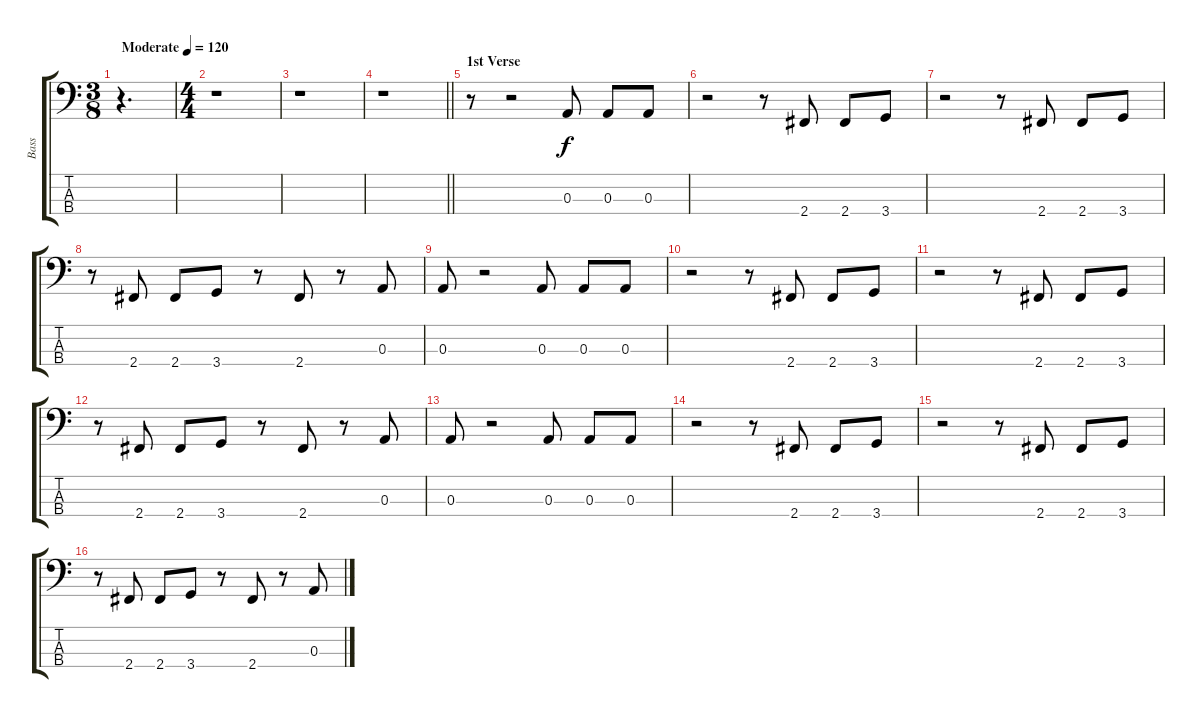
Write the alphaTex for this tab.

\track ("Bass" "Bass") {instrument electricbassfinger}
\staff {score tabs}
\tuning (G2 D2 A1 E1) {hide}
\ts (3 8)
\tempo (120 "Moderate")
\clef f4
\ks c
r.4{d dy f instrument electricbassfinger} |
\ts (4 4)
r.1 |
r.1 |
\barLineRight lightlight
r.1 |
\section ("" "1st Verse")
r.8 r.2 0.3.8 0.3.8 0.3.8 |
r.2 r.8 2.4.8 2.4.8 3.4.8 |
r.2 r.8 2.4.8 2.4.8 3.4.8 |
r.8 2.4.8 2.4.8 3.4.8 r.8 2.4.8 r.8 0.3.8 |
0.3.8 r.2 0.3.8 0.3.8 0.3.8 |
r.2 r.8 2.4.8 2.4.8 3.4.8 |
r.2 r.8 2.4.8 2.4.8 3.4.8 |
r.8 2.4.8 2.4.8 3.4.8 r.8 2.4.8 r.8 0.3.8 |
0.3.8 r.2 0.3.8 0.3.8 0.3.8 |
r.2 r.8 2.4.8 2.4.8 3.4.8 |
r.2 r.8 2.4.8 2.4.8 3.4.8 |
r.8 2.4.8 2.4.8 3.4.8 r.8 2.4.8 r.8 0.3.8
